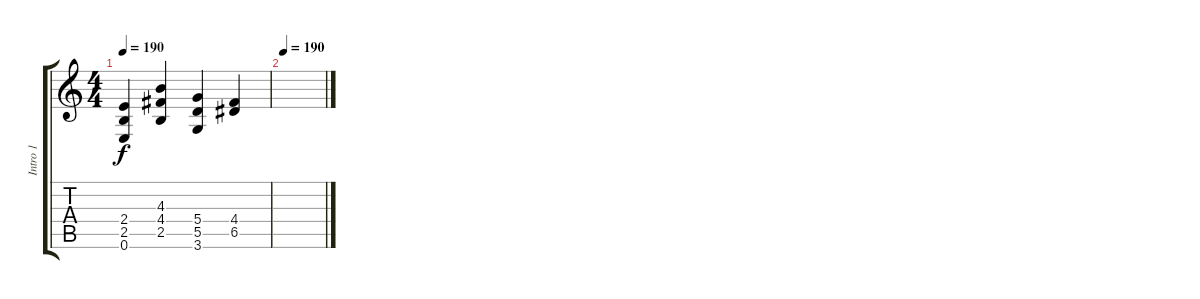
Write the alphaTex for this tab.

\track ("Intro 1" "Intro 1") {instrument acousticguitarsteel}
\staff {score tabs}
\tuning (E4 B3 G3 D3 A2 E2) {hide}
\ts (4 4)
\tempo 190
\clef g2
\ks c
(2.4 2.5 0.6).4{dy f} (4.3 4.4 2.5).4 (5.4 5.5 3.6).4 (4.4 6.5).4 |
\tempo 190
